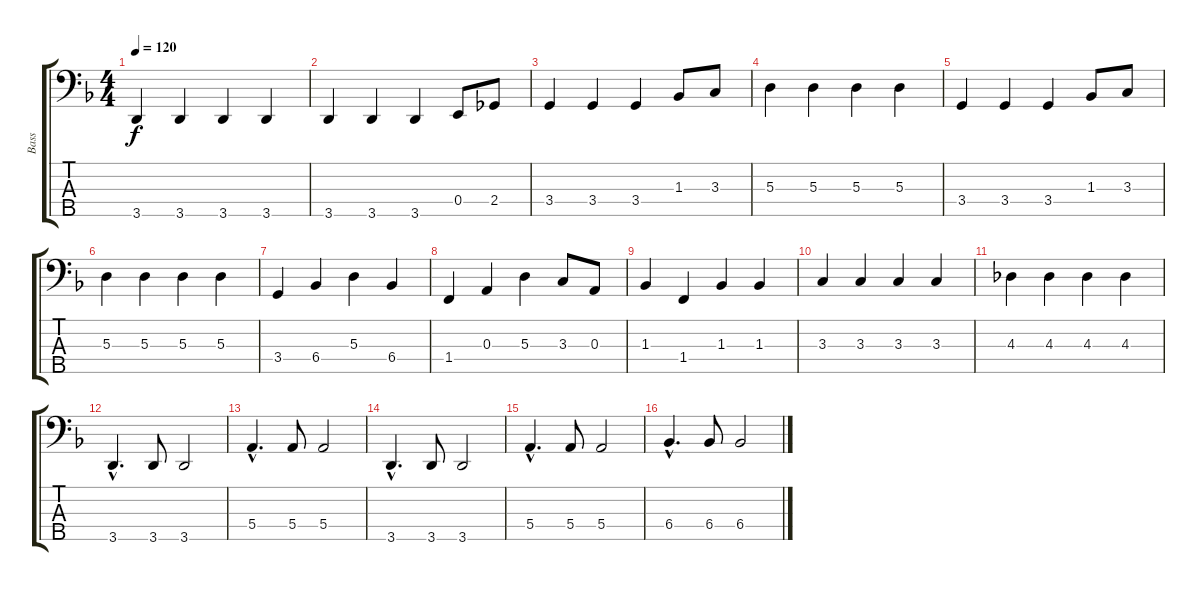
\track ("Bass" "Bass") {instrument electricbassfinger}
\staff {score tabs}
\tuning (G2 D2 A1 E1 B0) {hide}
\ts (4 4)
\tempo 120
\clef f4
\ks dminor
3.5.4{dy f} 3.5.4 3.5.4 3.5.4 |
3.5.4 3.5.4 3.5.4 0.4.8 2.4.8 |
3.4.4 3.4.4 3.4.4 1.3.8 3.3.8 |
5.3.4 5.3.4 5.3.4 5.3.4 |
3.4.4 3.4.4 3.4.4 1.3.8 3.3.8 |
5.3.4 5.3.4 5.3.4 5.3.4 |
3.4.4 6.4.4 5.3.4 6.4.4 |
1.4.4 0.3.4 5.3.4 3.3.8 0.3.8 |
1.3.4 1.4.4 1.3.4 1.3.4 |
3.3.4 3.3.4 3.3.4 3.3.4 |
4.3.4 4.3.4 4.3.4 4.3.4 |
3.5{hac}.4{d} 3.5.8 3.5.2 |
5.4{hac}.4{d} 5.4.8 5.4.2 |
3.5{hac}.4{d} 3.5.8 3.5.2 |
5.4{hac}.4{d} 5.4.8 5.4.2 |
6.4{hac}.4{d} 6.4.8 6.4.2
